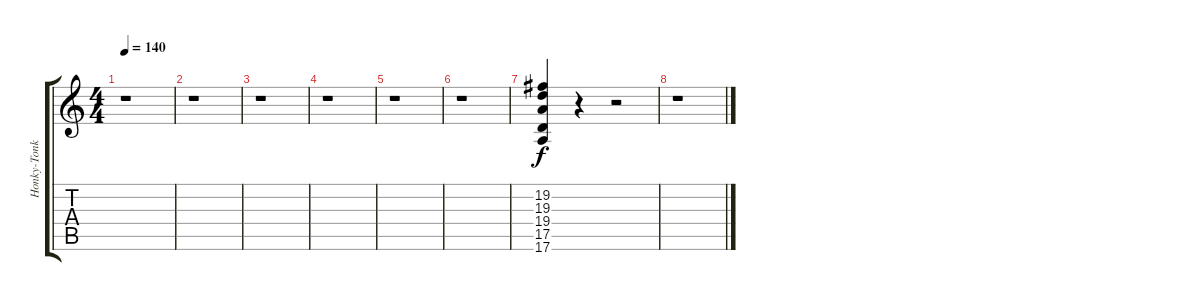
\track ("Honky-Tonk Piano" "Honky-Tonk") {instrument honkytonkpiano}
\staff {score tabs}
\tuning (E4 B3 G3 D3 A2 E2) {hide}
\ts (4 4)
\tempo 140
\clef g2
\ks c
r.1{dy f} |
r.1 |
r.1 |
r.1 |
r.1 |
r.1 |
(19.2 19.3 19.4 17.5 17.6).4 r.4 r.2 |
r.1
